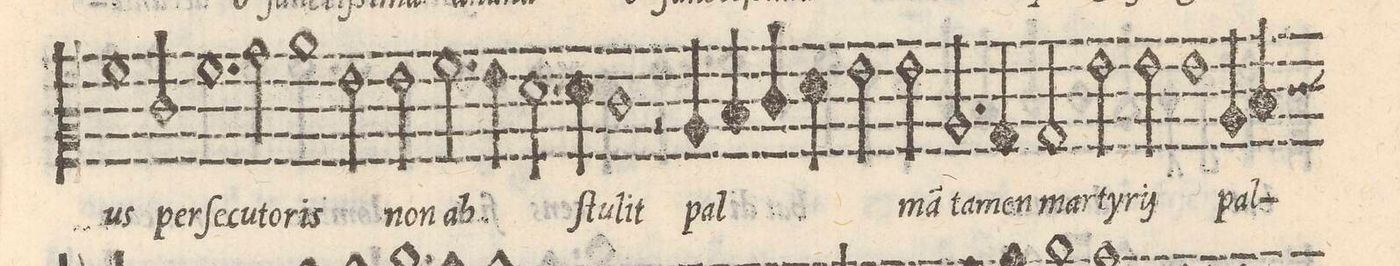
**kern	**text
*I"Altus	*
*clefC2	*
*k[]	*
*met(C|)	*
*M2/1	*
1a\	-us
=51-	=51-
2e/	per-
1.a	-ſe-
=52-	=52-
2bny\	-cu-
1cc	-to-
=53-	=53-
2g\	-ris
2g\	non
2.a\	ab-
4g\	.
=54-	=54-
2.f\	.
4f\	-ſtu-
1e	-lit
=55-	=55-
2r	.
4c/	pal-
4d/	.
4e/	.
4f\	.
2g\	.
=56-	=56-
2g\	-ma(m)
2.c/	ta-
4B/	-men
2B/	mar-
=57-	=57-
2g\	-ty-
2g\	-ri-
1g	-i
=58-	=58-
4c/	pal-
4d/	.
*-	*-
